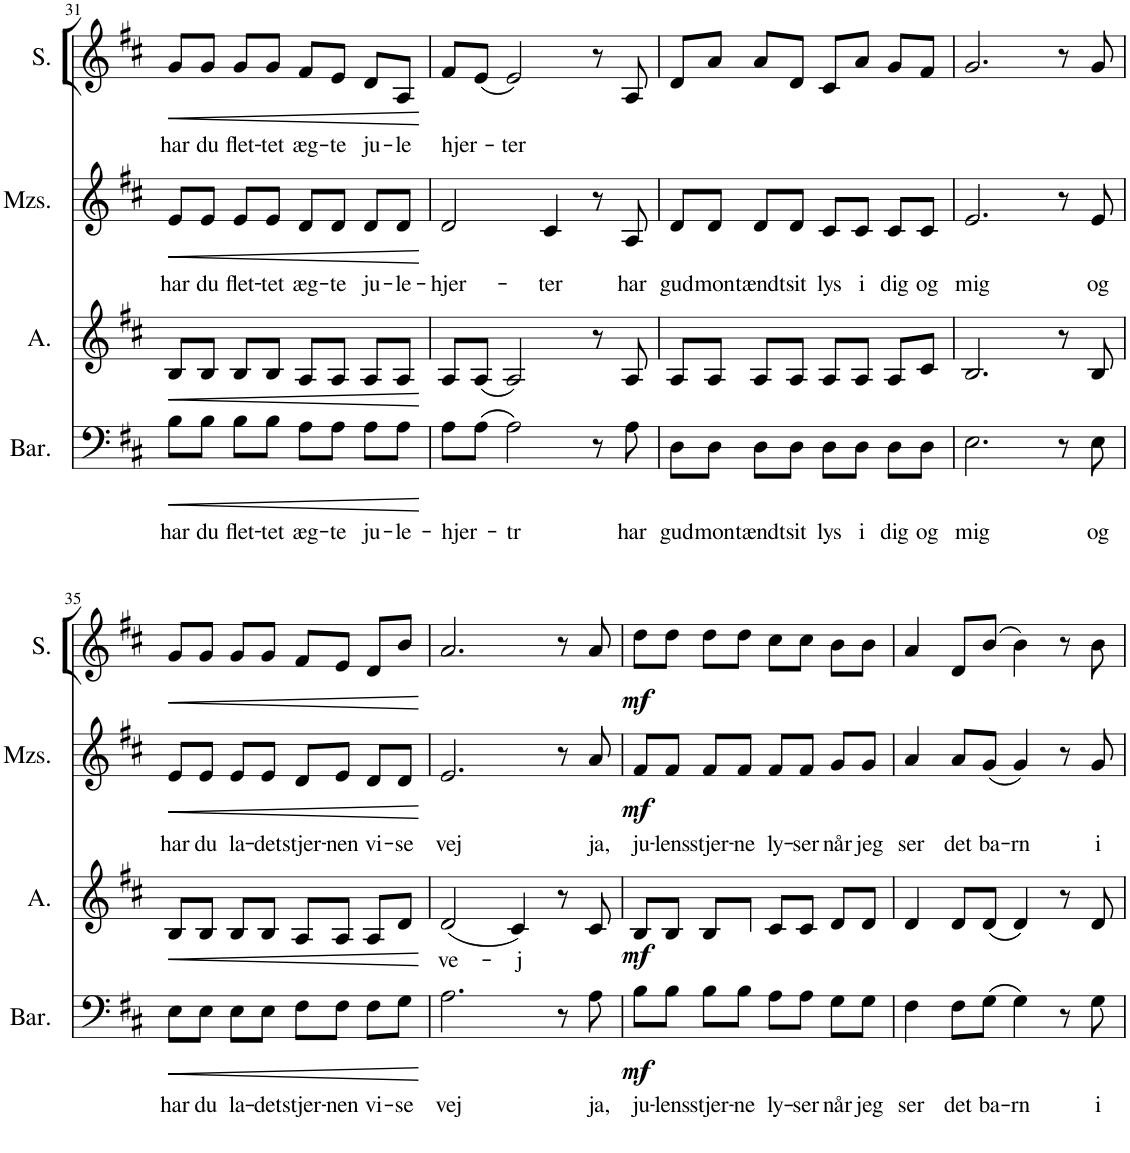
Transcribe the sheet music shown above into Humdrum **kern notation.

**kern	**text	**dynam	**kern	**text	**dynam	**kern	**text	**dynam	**kern	**text	**dynam
*part4	*part4	*part4	*part3	*part3	*part3	*part2	*part2	*part2	*part1	*part1	*part1
*staff4	*staff4	*staff4	*staff3	*staff3	*staff3	*staff2	*staff2	*staff2	*staff1	*staff1	*staff1
*I"Baryton	*	*	*I"Alt	*	*	*I"Mezzosopran	*	*	*I"Soprano	*	*
*I'Bar.	*	*	*I'A.	*	*	*I'Mzs.	*	*	*I'S.	*	*
!!LO:PB:g=z
*clefF4	*	*	*clefG2	*	*	*clefG2	*	*	*clefG2	*	*
*k[f#c#]	*	*	*k[f#c#]	*	*	*k[f#c#]	*	*	*k[f#c#]	*	*
*M4/4	*	*	*M4/4	*	*	*M4/4	*	*	*M4/4	*	*
=31	=31	=31	=31	=31	=31	=31	=31	=31	=31	=31	=31
!	!LO:LY:b	!LO:HP:b	!	!	!LO:HP:b	!	!LO:LY:b	!LO:HP:b	!	!LO:LY:b	!LO:HP:b
8B\L	har	<	8B/L	.	<	8e/L	har	<	8g/L	har	<
!	!LO:LY:b	!	!	!	!	!	!LO:LY:b	!	!	!LO:LY:b	!
8B\J	du	.	8B/J	.	.	8e/J	du	.	8g/J	du	.
!	!LO:LY:b	!	!	!	!	!	!LO:LY:b	!	!	!LO:LY:b	!
8B\L	flet-	.	8B/L	.	.	8e/L	flet-	.	8g/L	flet-	.
!	!LO:LY:b	!	!	!	!	!	!LO:LY:b	!	!	!LO:LY:b	!
8B\J	-tet	.	8B/J	.	.	8e/J	-tet	.	8g/J	-tet	.
!	!LO:LY:b	!	!	!	!	!	!LO:LY:b	!	!	!LO:LY:b	!
8A\L	æg-	.	8A/L	.	.	8d/L	æg-	.	8f#/L	æg-	.
!	!LO:LY:b	!	!	!	!	!	!LO:LY:b	!	!	!LO:LY:b	!
8A\J	-te	.	8A/J	.	.	8d/J	-te	.	8e/J	-te	.
!	!LO:LY:b	!	!	!	!	!	!LO:LY:b	!	!	!LO:LY:b	!
8A\L	ju-	.	8A/L	.	.	8d/L	ju-	.	8d/L	ju-	.
!	!LO:LY:b	!	!	!	!	!	!LO:LY:b	!	!	!LO:LY:b	!
8A\J	-le-	.	8A/J	.	.	8d/J	-le-	.	8A/J	-le	.
.	.	[	.	.	[	.	.	[	.	.	[
=32	=32	=32	=32	=32	=32	=32	=32	=32	=32	=32	=32
!	!LO:LY:b	!	!	!	!	!	!LO:LY:b	!	!	!LO:LY:b	!
8A\L	-hjer-	.	8A/L	.	.	2d/	-hjer-	.	8f#/L	hjer-	.
(8A\J	.	.	(8A/J	.	.	.	.	.	(8e/J	.	.
!	!LO:LY:b	!	!	!	!	!	!	!	!	!LO:LY:b	!
2A\)	-tr	.	2A/)	.	.	.	.	.	2e/)	-ter	.
!	!	!	!	!	!	!	!LO:LY:b	!	!	!	!
.	.	.	.	.	.	4c#/	-ter	.	.	.	.
8r	.	.	8r	.	.	8r	.	.	8r	.	.
!	!LO:LY:b	!	!	!	!	!	!LO:LY:b	!	!	!	!
8A\	har	.	8A/	.	.	8A/	har	.	8A/	.	.
=33	=33	=33	=33	=33	=33	=33	=33	=33	=33	=33	=33
!	!LO:LY:b	!	!	!	!	!	!LO:LY:b	!	!	!	!
8D\L	gud	.	8A/L	.	.	8d/L	gud	.	8d/L	.	.
!	!LO:LY:b	!	!	!	!	!	!LO:LY:b	!	!	!	!
8D\J	mon	.	8A/J	.	.	8d/J	mon	.	8a/J	.	.
!	!LO:LY:b	!	!	!	!	!	!LO:LY:b	!	!	!	!
8D\L	tændt	.	8A/L	.	.	8d/L	tændt	.	8a/L	.	.
!	!LO:LY:b	!	!	!	!	!	!LO:LY:b	!	!	!	!
8D\J	sit	.	8A/J	.	.	8d/J	sit	.	8d/J	.	.
!	!LO:LY:b	!	!	!	!	!	!LO:LY:b	!	!	!	!
8D\L	lys	.	8A/L	.	.	8c#/L	lys	.	8c#/L	.	.
!	!LO:LY:b	!	!	!	!	!	!LO:LY:b	!	!	!	!
8D\J	i	.	8A/J	.	.	8c#/J	i	.	8a/J	.	.
!	!LO:LY:b	!	!	!	!	!	!LO:LY:b	!	!	!	!
8D\L	dig	.	8A/L	.	.	8c#/L	dig	.	8g/L	.	.
!	!LO:LY:b	!	!	!	!	!	!LO:LY:b	!	!	!	!
8D\J	og	.	8c#/J	.	.	8c#/J	og	.	8f#/J	.	.
=34	=34	=34	=34	=34	=34	=34	=34	=34	=34	=34	=34
!	!LO:LY:b	!	!	!	!	!	!LO:LY:b	!	!	!	!
2.E\	mig	.	2.B/	.	.	2.e/	mig	.	2.g/	.	.
8r	.	.	8r	.	.	8r	.	.	8r	.	.
!	!LO:LY:b	!	!	!	!	!	!LO:LY:b	!	!	!	!
8E\	og	.	8B/	.	.	8e/	og	.	8g/	.	.
!!LO:LB:g=z
=35	=35	=35	=35	=35	=35	=35	=35	=35	=35	=35	=35
!	!LO:LY:b	!LO:HP:b	!	!	!LO:HP:b	!	!LO:LY:b	!LO:HP:b	!	!	!LO:HP:b
8E\L	har	<	8B/L	.	<	8e/L	har	<	8g/L	.	<
!	!LO:LY:b	!	!	!	!	!	!LO:LY:b	!	!	!	!
8E\J	du	.	8B/J	.	.	8e/J	du	.	8g/J	.	.
!	!LO:LY:b	!	!	!	!	!	!LO:LY:b	!	!	!	!
8E\L	la-	.	8B/L	.	.	8e/L	la-	.	8g/L	.	.
!	!LO:LY:b	!	!	!	!	!	!LO:LY:b	!	!	!	!
8E\J	-det	.	8B/J	.	.	8e/J	-det	.	8g/J	.	.
!	!LO:LY:b	!	!	!	!	!	!LO:LY:b	!	!	!	!
8F#\L	stjer-	.	8A/L	.	.	8d/L	stjer-	.	8f#/L	.	.
!	!LO:LY:b	!	!	!	!	!	!LO:LY:b	!	!	!	!
8F#\J	-nen	.	8A/J	.	.	8e/J	-nen	.	8e/J	.	.
!	!LO:LY:b	!	!	!	!	!	!LO:LY:b	!	!	!	!
8F#\L	vi-	.	8A/L	.	.	8d/L	vi-	.	8d/L	.	.
!	!LO:LY:b	!	!	!	!	!	!LO:LY:b	!	!	!	!
8G\J	-se	.	8d/J	.	.	8d/J	-se	.	8b/J	.	.
.	.	[	.	.	[	.	.	[	.	.	[
=36	=36	=36	=36	=36	=36	=36	=36	=36	=36	=36	=36
!	!LO:LY:b	!	!	!LO:LY:b	!	!	!LO:LY:b	!	!	!	!
2.A\	vej	.	(2d/	ve-	.	2.e/	vej	.	2.a/	.	.
!	!	!	!	!LO:LY:b	!	!	!	!	!	!	!
.	.	.	4c#/)	-j	.	.	.	.	.	.	.
8r	.	.	8r	.	.	8r	.	.	8r	.	.
!	!LO:LY:b	!	!	!	!	!	!LO:LY:b	!	!	!	!
8A\	ja,	.	8c#/	.	.	8a/	ja,	.	8a/	.	.
=37	=37	=37	=37	=37	=37	=37	=37	=37	=37	=37	=37
!	!LO:LY:b	!LO:DY:b	!	!	!LO:DY:b	!	!LO:LY:b	!LO:DY:b	!	!	!LO:DY:b
8B\L	ju-	mf	8B/L	.	mf	8f#/L	ju-	mf	8dd\L	.	mf
!	!LO:LY:b	!	!	!	!	!	!LO:LY:b	!	!	!	!
8B\J	-lens	.	8B/J	.	.	8f#/J	-lens	.	8dd\J	.	.
!	!LO:LY:b	!	!	!	!	!	!LO:LY:b	!	!	!	!
8B\L	stjer-	.	8B/L	.	.	8f#/L	stjer-	.	8dd\L	.	.
!	!LO:LY:b	!	!	!	!	!	!LO:LY:b	!	!	!	!
8B\J	-ne	.	8B/J	.	.	8f#/J	-ne	.	8dd\J	.	.
!	!LO:LY:b	!	!	!	!	!	!LO:LY:b	!	!	!	!
8A\L	ly-	.	8c#/L	.	.	8f#/L	ly-	.	8cc#\L	.	.
!	!LO:LY:b	!	!	!	!	!	!LO:LY:b	!	!	!	!
8A\J	-ser	.	8c#/J	.	.	8f#/J	-ser	.	8cc#\J	.	.
!	!LO:LY:b	!	!	!	!	!	!LO:LY:b	!	!	!	!
8G\L	når	.	8d/L	.	.	8g/L	når	.	8b\L	.	.
!	!LO:LY:b	!	!	!	!	!	!LO:LY:b	!	!	!	!
8G\J	jeg	.	8d/J	.	.	8g/J	jeg	.	8b\J	.	.
=38	=38	=38	=38	=38	=38	=38	=38	=38	=38	=38	=38
!	!LO:LY:b	!	!	!	!	!	!LO:LY:b	!	!	!	!
4F#\	ser	.	4d/	.	.	4a/	ser	.	4a/	.	.
!	!LO:LY:b	!	!	!	!	!	!LO:LY:b	!	!	!	!
8F#\L	det	.	8d/L	.	.	8a/L	det	.	8d/L	.	.
!	!LO:LY:b	!	!	!	!	!	!LO:LY:b	!	!	!	!
(8G\J	ba-	.	(8d/J	.	.	(8g/J	ba-	.	(8b/J	.	.
!	!LO:LY:b	!	!	!	!	!	!LO:LY:b	!	!	!	!
4G\)	-rn	.	4d/)	.	.	4g/)	-rn	.	4b\)	.	.
8r	.	.	8r	.	.	8r	.	.	8r	.	.
!	!LO:LY:b	!	!	!	!	!	!LO:LY:b	!	!	!	!
8G\	i	.	8d/	.	.	8g/	i	.	8b\	.	.
=	=	=	=	=	=	=	=	=	=	=	=
*-	*-	*-	*-	*-	*-	*-	*-	*-	*-	*-	*-
